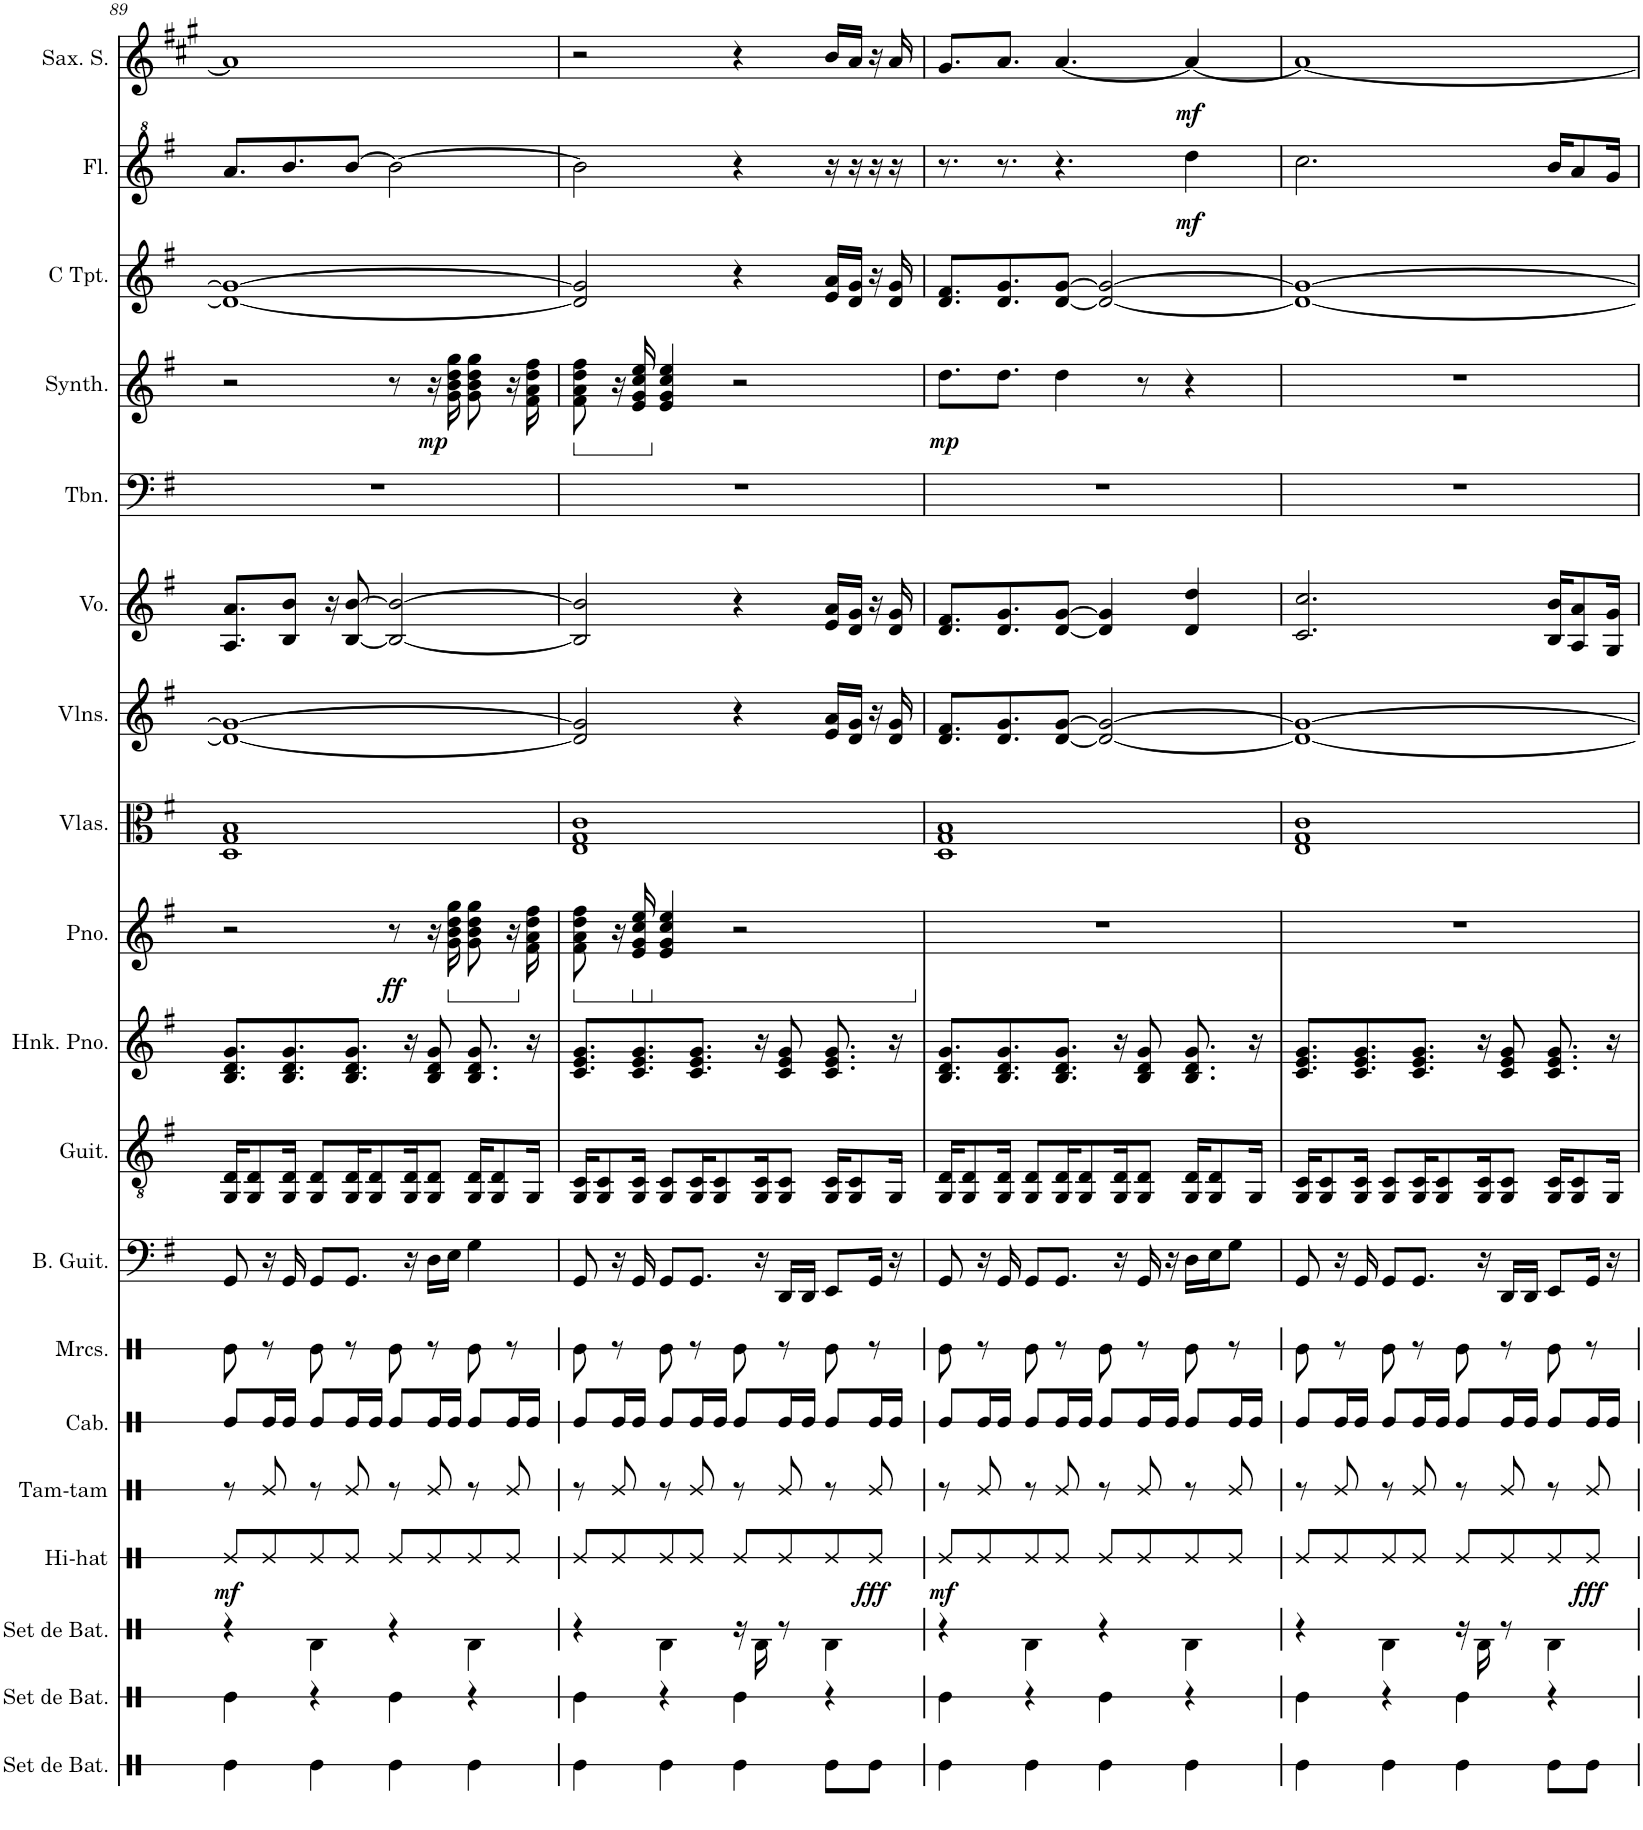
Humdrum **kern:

**kern	**kern	**kern	**kern	**dynam	**kern	**kern	**kern	**kern	**kern	**kern	**kern	**dynam	**kern	**kern	**kern	**kern	**kern	**dynam	**kern	**kern	**dynam	**kern	**dynam
*part19	*part18	*part17	*part16	*part16	*part15	*part14	*part13	*part12	*part11	*part10	*part9	*part9	*part8	*part7	*part6	*part5	*part4	*part4	*part3	*part2	*part2	*part1	*part1
*staff19	*staff18	*staff17	*staff16	*staff16	*staff15	*staff14	*staff13	*staff12	*staff11	*staff10	*staff9	*staff9	*staff8	*staff7	*staff6	*staff5	*staff4	*staff4	*staff3	*staff2	*staff2	*staff1	*staff1
*I"Set de batterie	*I"Set de batterie	*I"Set de batterie	*I"Hi-hat	*	*I"Tam-tam	*I"Cabasa	*I"Maracas	*I"Bass Guitar	*I"Acoustic Guitar	*I"Honky Tonk Piano	*I"Piano	*	*I"Violas	*I"Violins	*I"Voice	*I"Trombone	*I"Brightness Synthesizer	*	*I"C Trumpet	*I"Flute	*	*I"Saxophone Soprano	*
*I'Set de Bat.	*I'Set de Bat.	*I'Set de Bat.	*I'Hi-hat	*	*I'Tam-tam	*I'Cab.	*I'Mrcs.	*I'B. Guit.	*I'Guit.	*I'Hnk. Pno.	*I'Pno.	*	*I'Vlas.	*I'Vlns.	*I'Vo.	*I'Tbn.	*I'Synth.	*	*I'C Tpt.	*I'Fl.	*	*I'Sax. S.	*
!!LO:PB:g=z
*clefX	*clefX	*clefX	*clefX	*	*clefX	*clefX	*clefX	*clefF4	*clefGv2	*clefG2	*clefG2	*	*clefC3	*clefG2	*clefG2	*clefF4	*clefG2	*	*clefG2	*clefG^2	*	*clefG2	*
*	*	*	*	*	*	*	*	*Trd7c12	*	*	*	*	*	*	*	*	*	*	*	*	*	*Trd1c2	*
*k[]	*k[]	*k[]	*k[]	*	*k[]	*k[]	*k[]	*k[f#]	*k[f#]	*k[f#]	*k[f#]	*	*k[f#]	*k[f#]	*k[f#]	*k[f#]	*k[f#]	*	*k[f#]	*k[f#]	*	*k[f#c#g#]	*
*M4/4	*M4/4	*M4/4	*M4/4	*	*M4/4	*M4/4	*M4/4	*M4/4	*M4/4	*M4/4	*M4/4	*	*M4/4	*M4/4	*M4/4	*M4/4	*M4/4	*	*M4/4	*M4/4	*	*M4/4	*
=89	=89	=89	=89	=89	=89	=89	=89	=89	=89	=89	=89	=89	=89	=89	=89	=89	=89	=89	=89	=89	=89	=89	=89
!	!	!	!	!LO:DY:b	!	!	!	!	!	!	!	!	!	!	!	!	!	!	!	!	!	!	!
4Re\	4Re\	4r	8Re/L	mf	8r	8Re/L	8Re\	8GG/	16GG/ 16D/KL	8.B/ 8.d/ 8.g/L	2r	.	1D 1G 1B	1d_ 1g_	8.A/ 8.a/L	1r	2r	.	1d_ 1g_	8.aa/L	.	1a]	.
.	.	.	.	.	.	.	.	.	8GG/ 8D/	.	.	.	.	.	.	.	.	.	.	.	.	.	.
.	.	.	8Re/	.	8Re/	16Re/L	8r	16r	.	.	.	.	.	.	.	.	.	.	.	.	.	.	.
.	.	.	.	.	.	16Re/JJ	.	16GG/	16GG/ 16D/Jk	8.B/ 8.d/ 8.g/	.	.	.	.	8B/ 8b/J	.	.	.	.	8.bb/	.	.	.
4Re\	4r	4RB\	8Re/	.	8r	8Re/L	8Re\	8GG/L	8GG/ 8D/L	.	.	.	.	.	.	.	.	.	.	.	.	.	.
.	.	.	.	.	.	.	.	.	.	.	.	.	.	.	16r	.	.	.	.	.	.	.	.
.	.	.	8Re/J	.	8Re/	16Re/L	8r	8.GG/J	16GG/ 16D/K	8.B/ 8.d/ 8.g/J	.	.	.	.	[8B/ [8b/	.	.	.	.	[8bb/J	.	.	.
.	.	.	.	.	.	16Re/JJ	.	.	8GG/ 8D/	.	.	.	.	.	.	.	.	.	.	.	.	.	.
!	!	!	!	!	!	!	!	!	!	!	!	!LO:DY:b	!	!	!	!	!	!	!	!	!	!	!
4Re\	4Re\	4r	8Re/L	.	8r	8Re/L	8Re\	.	.	.	8r	ff	.	.	2B/_ 2b/_	.	8r	.	.	2bb\_	.	.	.
.	.	.	.	.	.	.	.	16r	16GG/ 16D/K	16r	.	.	.	.	.	.	.	.	.	.	.	.	.
!	!	!	!	!	!	!	!	!	!	!	!	!	!	!	!	!	!	!LO:DY:b	!	!	!	!	!
.	.	.	8Re/	.	8Re/	16Re/L	8r	16D\LL	8GG/ 8D/J	8B/ 8d/ 8g/	16r	.	.	.	.	.	16r	mp	.	.	.	.	.
*	*	*	*	*	*	*	*	*	*	*	*ped	*	*	*	*	*	*	*	*	*	*	*	*
.	.	.	.	.	.	16Re/JJ	.	16E\JJ	.	.	16g\ 16b\ 16dd\ 16gg\	.	.	.	.	.	16g\ 16b\ 16dd\ 16gg\	.	.	.	.	.	.
4Re\	4r	4RB\	8Re/	.	8r	8Re/L	8Re\	4G\	16GG/ 16D/KL	8.B/ 8.d/ 8.g/	8g\ 8b\ 8dd\ 8gg\	.	.	.	.	.	8g\ 8b\ 8dd\ 8gg\	.	.	.	.	.	.
.	.	.	.	.	.	.	.	.	8GG/ 8D/	.	.	.	.	.	.	.	.	.	.	.	.	.	.
.	.	.	8Re/J	.	8Re/	16Re/L	8r	.	.	.	16r	.	.	.	.	.	16r	.	.	.	.	.	.
*	*	*	*	*	*	*	*	*	*	*	*Xped	*	*	*	*	*	*	*	*	*	*	*	*
.	.	.	.	.	.	16Re/JJ	.	.	16GG/Jk	16r	16f#\ 16a\ 16dd\ 16ff#\	.	.	.	.	.	16f#\ 16a\ 16dd\ 16ff#\	.	.	.	.	.	.
=90	=90	=90	=90	=90	=90	=90	=90	=90	=90	=90	=90	=90	=90	=90	=90	=90	=90	=90	=90	=90	=90	=90	=90
*	*	*	*	*	*	*	*	*	*	*	*ped	*	*	*	*	*	*	*	*	*	*	*	*
*	*	*	*	*	*	*	*	*	*	*	*	*	*	*	*	*	*ped	*	*	*	*	*	*
4Re\	4Re\	4r	8Re/L	.	8r	8Re/L	8Re\	8GG/	16GG/ 16C/KL	8.c/ 8.e/ 8.g/L	8f#\ 8a\ 8dd\ 8ff#\	.	1E 1G 1c	2d/] 2g/]	2B/] 2b/]	1r	8f#\ 8a\ 8dd\ 8ff#\	.	2d/] 2g/]	2bb\]	.	2r	.
.	.	.	.	.	.	.	.	.	8GG/ 8C/	.	.	.	.	.	.	.	.	.	.	.	.	.	.
.	.	.	8Re/	.	8Re/	16Re/L	8r	16r	.	.	16r	.	.	.	.	.	16r	.	.	.	.	.	.
*	*	*	*	*	*	*	*	*	*	*	*ped	*	*	*	*	*	*	*	*	*	*	*	*
.	.	.	.	.	.	16Re/JJ	.	16GG/	16GG/ 16C/Jk	8.c/ 8.e/ 8.g/	16e/ 16g/ 16cc/ 16ee/	.	.	.	.	.	16e/ 16g/ 16cc/ 16ee/	.	.	.	.	.	.
*	*	*	*	*	*	*	*	*	*	*	*Xped	*	*	*	*	*	*	*	*	*	*	*	*
*	*	*	*	*	*	*	*	*	*	*	*	*	*	*	*	*	*Xped	*	*	*	*	*	*
4Re\	4r	4RB\	8Re/	.	8r	8Re/L	8Re\	8GG/L	8GG/ 8C/L	.	4e/ 4g/ 4cc/ 4ee/	.	.	.	.	.	4e/ 4g/ 4cc/ 4ee/	.	.	.	.	.	.
.	.	.	8Re/J	.	8Re/	16Re/L	8r	8.GG/J	16GG/ 16C/K	8.c/ 8.e/ 8.g/J	.	.	.	.	.	.	.	.	.	.	.	.	.
.	.	.	.	.	.	16Re/JJ	.	.	8GG/ 8C/	.	.	.	.	.	.	.	.	.	.	.	.	.	.
4Re\	4Re\	16r	8Re/L	.	8r	8Re/L	8Re\	.	.	.	2r	.	.	4r	4r	.	2r	.	4r	4r	.	4r	.
.	.	16RB\	.	.	.	.	.	16r	16GG/ 16C/K	16r	.	.	.	.	.	.	.	.	.	.	.	.	.
.	.	8r	8Re/	.	8Re/	16Re/L	8r	16DD/LL	8GG/ 8C/J	8c/ 8e/ 8g/	.	.	.	.	.	.	.	.	.	.	.	.	.
.	.	.	.	.	.	16Re/JJ	.	16DD/JJ	.	.	.	.	.	.	.	.	.	.	.	.	.	.	.
8Re\L	4r	4RB\	8Re/	.	8r	8Re/L	8Re\	8EE/L	16GG/ 16C/KL	8.c/ 8.e/ 8.g/	.	.	.	16e/ 16a/LL	16e/ 16a/LL	.	.	.	16e/ 16a/LL	16r	.	16b/LL	.
.	.	.	.	.	.	.	.	.	8GG/ 8C/	.	.	.	.	16d/ 16g/JJ	16d/ 16g/JJ	.	.	.	16d/ 16g/JJ	16r	.	16a/JJ	.
!	!	!	!	!LO:DY:b	!	!	!	!	!	!	!	!	!	!	!	!	!	!	!	!	!	!	!
8Re\J	.	.	8Re/J	fff	8Re/	16Re/L	8r	16GG/Jk	.	.	.	.	.	16r	16r	.	.	.	16r	16r	.	16r	.
.	.	.	.	.	.	16Re/JJ	.	16r	16GG/Jk	16r	.	.	.	16d/ 16g/	16d/ 16g/	.	.	.	16d/ 16g/	16r	.	16a/	.
=91	=91	=91	=91	=91	=91	=91	=91	=91	=91	=91	=91	=91	=91	=91	=91	=91	=91	=91	=91	=91	=91	=91	=91
*	*	*	*	*	*	*	*	*	*	*	*Xped	*	*	*	*	*	*	*	*	*	*	*	*
!	!	!	!	!LO:DY:b	!	!	!	!	!	!	!	!	!	!	!	!	!	!LO:DY:b	!	!	!	!	!
4Re\	4Re\	4r	8Re/L	mf	8r	8Re/L	8Re\	8GG/	16GG/ 16D/KL	8.B/ 8.d/ 8.g/L	1r	.	1D 1G 1B	8.d/ 8.f#/L	8.d/ 8.f#/L	1r	8.dd\L	mp	8.d/ 8.f#/L	8.r	.	8.g#/L	.
.	.	.	.	.	.	.	.	.	8GG/ 8D/	.	.	.	.	.	.	.	.	.	.	.	.	.	.
.	.	.	8Re/	.	8Re/	16Re/L	8r	16r	.	.	.	.	.	.	.	.	.	.	.	.	.	.	.
.	.	.	.	.	.	16Re/JJ	.	16GG/	16GG/ 16D/Jk	8.B/ 8.d/ 8.g/	.	.	.	8.d/ 8.g/	8.d/ 8.g/	.	8.dd\J	.	8.d/ 8.g/	8.r	.	8.a/J	.
4Re\	4r	4RB\	8Re/	.	8r	8Re/L	8Re\	8GG/L	8GG/ 8D/L	.	.	.	.	.	.	.	.	.	.	.	.	.	.
.	.	.	8Re/J	.	8Re/	16Re/L	8r	8.GG/J	16GG/ 16D/K	8.B/ 8.d/ 8.g/J	.	.	.	[8d/ [8g/J	[8d/ [8g/J	.	4dd\	.	[8d/ [8g/J	4.r	.	[4.a/	.
.	.	.	.	.	.	16Re/JJ	.	.	8GG/ 8D/	.	.	.	.	.	.	.	.	.	.	.	.	.	.
4Re\	4Re\	4r	8Re/L	.	8r	8Re/L	8Re\	.	.	.	.	.	.	2d/_ 2g/_	4d/] 4g/]	.	.	.	2d/_ 2g/_	.	.	.	.
.	.	.	.	.	.	.	.	16r	16GG/ 16D/K	16r	.	.	.	.	.	.	.	.	.	.	.	.	.
.	.	.	8Re/	.	8Re/	16Re/L	8r	16GG/	8GG/ 8D/J	8B/ 8d/ 8g/	.	.	.	.	.	.	8r	.	.	.	.	.	.
.	.	.	.	.	.	16Re/JJ	.	16r	.	.	.	.	.	.	.	.	.	.	.	.	.	.	.
!	!	!	!	!	!	!	!	!	!	!	!	!	!	!	!	!	!	!	!	!	!LO:DY:b	!	!LO:DY:b
4Re\	4r	4RB\	8Re/	.	8r	8Re/L	8Re\	16D\LL	16GG/ 16D/KL	8.B/ 8.d/ 8.g/	.	.	.	.	4d/ 4dd/	.	4r	.	.	4ddd\	mf	4a/_	mf
.	.	.	.	.	.	.	.	16E\J	8GG/ 8D/	.	.	.	.	.	.	.	.	.	.	.	.	.	.
.	.	.	8Re/J	.	8Re/	16Re/L	8r	8G\J	.	.	.	.	.	.	.	.	.	.	.	.	.	.	.
.	.	.	.	.	.	16Re/JJ	.	.	16GG/Jk	16r	.	.	.	.	.	.	.	.	.	.	.	.	.
=92	=92	=92	=92	=92	=92	=92	=92	=92	=92	=92	=92	=92	=92	=92	=92	=92	=92	=92	=92	=92	=92	=92	=92
4Re\	4Re\	4r	8Re/L	.	8r	8Re/L	8Re\	8GG/	16GG/ 16C/KL	8.c/ 8.e/ 8.g/L	1r	.	1E 1G 1c	1d_ 1g_	2.c/ 2.cc/	1r	1r	.	1d_ 1g_	2.ccc\	.	1a_	.
.	.	.	.	.	.	.	.	.	8GG/ 8C/	.	.	.	.	.	.	.	.	.	.	.	.	.	.
.	.	.	8Re/	.	8Re/	16Re/L	8r	16r	.	.	.	.	.	.	.	.	.	.	.	.	.	.	.
.	.	.	.	.	.	16Re/JJ	.	16GG/	16GG/ 16C/Jk	8.c/ 8.e/ 8.g/	.	.	.	.	.	.	.	.	.	.	.	.	.
4Re\	4r	4RB\	8Re/	.	8r	8Re/L	8Re\	8GG/L	8GG/ 8C/L	.	.	.	.	.	.	.	.	.	.	.	.	.	.
.	.	.	8Re/J	.	8Re/	16Re/L	8r	8.GG/J	16GG/ 16C/K	8.c/ 8.e/ 8.g/J	.	.	.	.	.	.	.	.	.	.	.	.	.
.	.	.	.	.	.	16Re/JJ	.	.	8GG/ 8C/	.	.	.	.	.	.	.	.	.	.	.	.	.	.
4Re\	4Re\	16r	8Re/L	.	8r	8Re/L	8Re\	.	.	.	.	.	.	.	.	.	.	.	.	.	.	.	.
.	.	16RB\	.	.	.	.	.	16r	16GG/ 16C/K	16r	.	.	.	.	.	.	.	.	.	.	.	.	.
.	.	8r	8Re/	.	8Re/	16Re/L	8r	16DD/LL	8GG/ 8C/J	8c/ 8e/ 8g/	.	.	.	.	.	.	.	.	.	.	.	.	.
.	.	.	.	.	.	16Re/JJ	.	16DD/JJ	.	.	.	.	.	.	.	.	.	.	.	.	.	.	.
8Re\L	4r	4RB\	8Re/	.	8r	8Re/L	8Re\	8EE/L	16GG/ 16C/KL	8.c/ 8.e/ 8.g/	.	.	.	.	16B/ 16b/KL	.	.	.	.	16bb/KL	.	.	.
.	.	.	.	.	.	.	.	.	8GG/ 8C/	.	.	.	.	.	8A/ 8a/	.	.	.	.	8aa/	.	.	.
!	!	!	!	!LO:DY:b	!	!	!	!	!	!	!	!	!	!	!	!	!	!	!	!	!	!	!
8Re\J	.	.	8Re/J	fff	8Re/	16Re/L	8r	16GG/Jk	.	.	.	.	.	.	.	.	.	.	.	.	.	.	.
.	.	.	.	.	.	16Re/JJ	.	16r	16GG/Jk	16r	.	.	.	.	16G/ 16g/Jk	.	.	.	.	16gg/Jk	.	.	.
=	=	=	=	=	=	=	=	=	=	=	=	=	=	=	=	=	=	=	=	=	=	=	=
*-	*-	*-	*-	*-	*-	*-	*-	*-	*-	*-	*-	*-	*-	*-	*-	*-	*-	*-	*-	*-	*-	*-	*-
